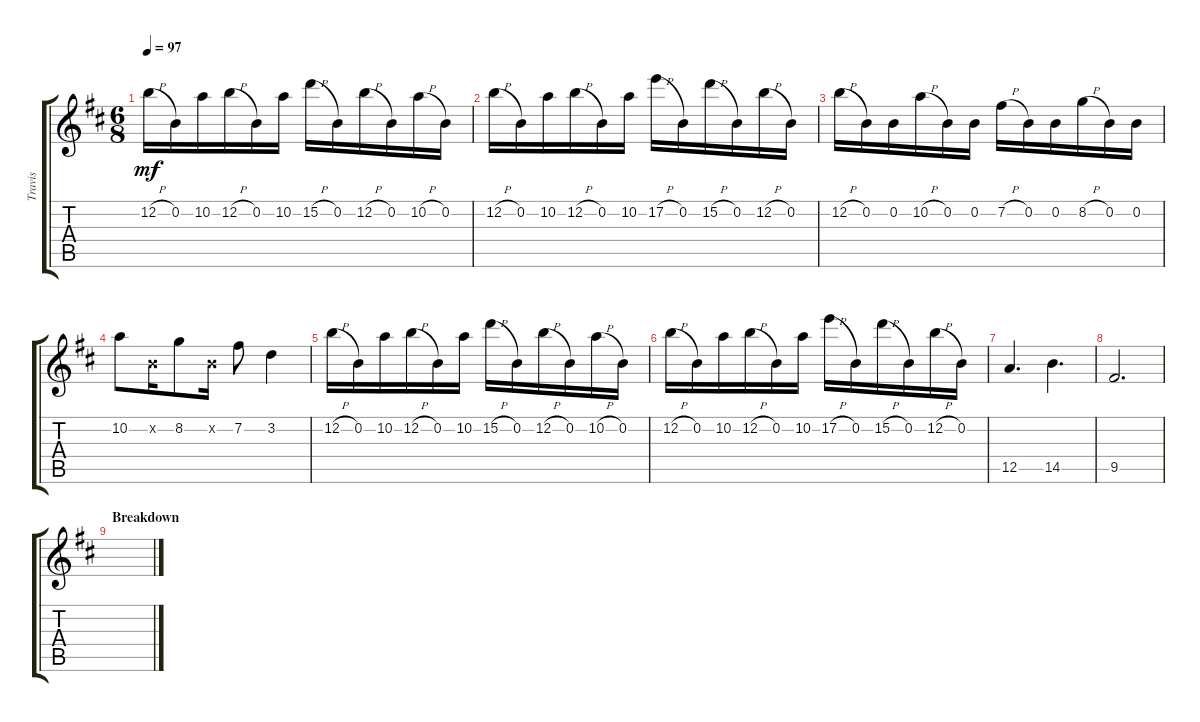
\track ("Travis" "Travis") {instrument overdrivenguitar}
\staff {score tabs}
\tuning (E4 B3 G3 D3 A2 E2) {hide}
\ts (6 8)
\tempo 97
\clef g2
\ks bminor
12.2{h}.16{dy mf} 0.2.16 10.2.16 12.2{h}.16 0.2.16 10.2.16 15.2{h}.16 0.2.16 12.2{h}.16 0.2.16 10.2{h}.16 0.2.16 |
12.2{h}.16 0.2.16 10.2.16 12.2{h}.16 0.2.16 10.2.16 17.2{h}.16 0.2.16 15.2{h}.16 0.2.16 12.2{h}.16 0.2.16 |
12.2{h}.16 0.2.16 0.2.16 10.2{h}.16 0.2.16 0.2.16 7.2{h}.16 0.2.16 0.2.16 8.2{h}.16 0.2.16 0.2.16 |
10.2.8 0.2{x}.16 8.2.8 0.2{x}.16 7.2.8 3.2.4 |
12.2{h}.16 0.2.16 10.2.16 12.2{h}.16 0.2.16 10.2.16 15.2{h}.16 0.2.16 12.2{h}.16 0.2.16 10.2{h}.16 0.2.16 |
12.2{h}.16 0.2.16 10.2.16 12.2{h}.16 0.2.16 10.2.16 17.2{h}.16 0.2.16 15.2{h}.16 0.2.16 12.2{h}.16 0.2.16 |
12.5.4{d} 14.5.4{d} |
9.5.2{d} |
\section ("" "Breakdown")
